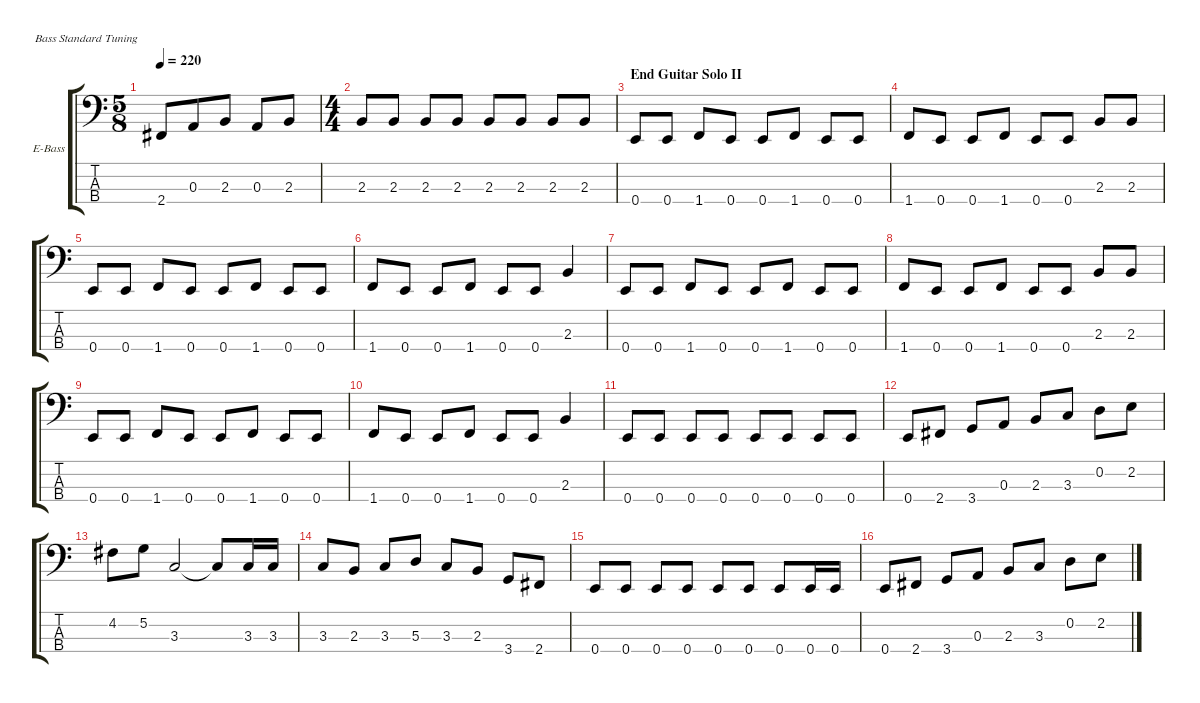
\hideDynamics
\bracketExtendMode groupsimilarinstruments
\firstSystemTrackNameOrientation horizontal
\otherSystemsTrackNameOrientation horizontal
\track ("Bass" "E-Bass") {multiBarRest instrument electricbassfinger}
\staff {score tabs}
\tuning (G2 D2 A1 E1)
\ts (5 8)
\tempo 220
\clef f4
\ks c
2.4.8{dy fff} 0.3.8 2.3.8 0.3.8 2.3.8 |
\ts (4 4)
2.3.8 2.3.8 2.3.8 2.3.8 2.3.8 2.3.8 2.3.8 2.3.8 |
\section ("" "End Guitar Solo II")
0.4.8 0.4.8 1.4.8 0.4.8 0.4.8 1.4.8 0.4.8 0.4.8 |
1.4.8 0.4.8 0.4.8 1.4.8 0.4.8 0.4.8 2.3.8 2.3.8 |
0.4.8 0.4.8 1.4.8 0.4.8 0.4.8 1.4.8 0.4.8 0.4.8 |
1.4.8 0.4.8 0.4.8 1.4.8 0.4.8 0.4.8 2.3.4 |
0.4.8 0.4.8 1.4.8 0.4.8 0.4.8 1.4.8 0.4.8 0.4.8 |
1.4.8 0.4.8 0.4.8 1.4.8 0.4.8 0.4.8 2.3.8 2.3.8 |
0.4.8 0.4.8 1.4.8 0.4.8 0.4.8 1.4.8 0.4.8 0.4.8 |
1.4.8 0.4.8 0.4.8 1.4.8 0.4.8 0.4.8 2.3.4 |
0.4.8 0.4.8 0.4.8 0.4.8 0.4.8 0.4.8 0.4.8 0.4.8 |
0.4.8 2.4.8 3.4.8 0.3.8 2.3.8 3.3.8 0.2.8 2.2.8 |
4.2.8 5.2.8 3.3.2 3.3{t}.8{dy f} 3.3.16{dy fff} 3.3.16 |
3.3.8 2.3.8 3.3.8 5.3.8 3.3.8 2.3.8 3.4.8 2.4.8 |
0.4.8 0.4.8 0.4.8 0.4.8 0.4.8 0.4.8 0.4.8 0.4.16 0.4.16 |
0.4.8 2.4.8 3.4.8 0.3.8 2.3.8 3.3.8 0.2.8 2.2.8
